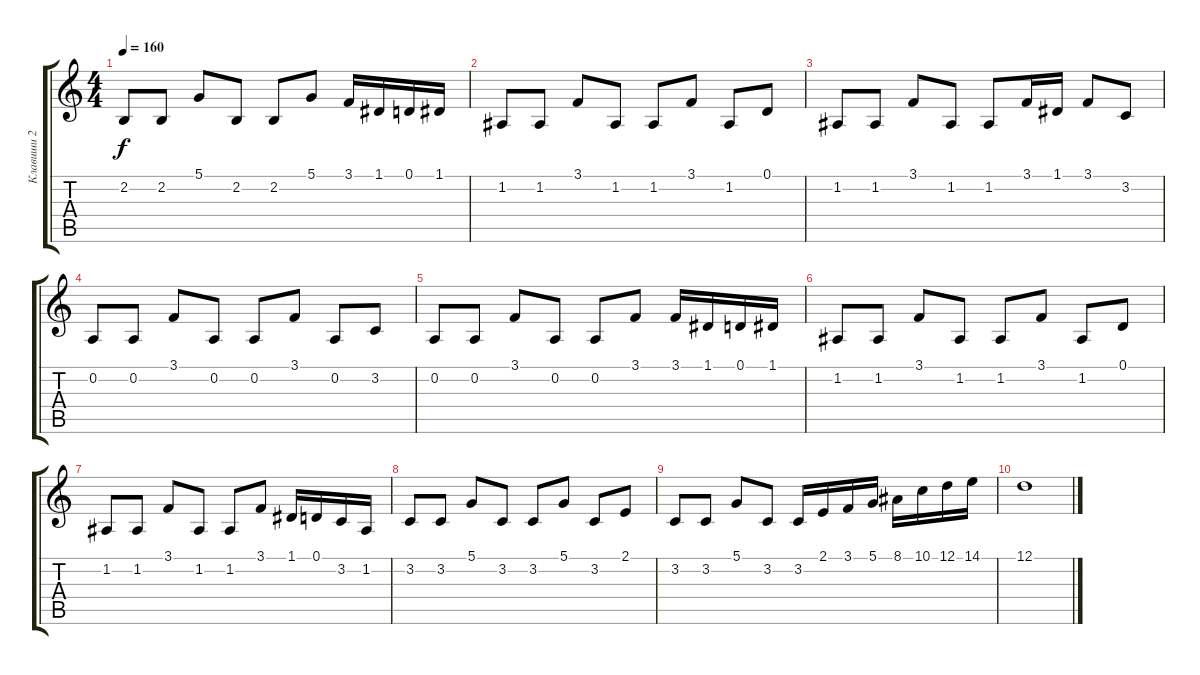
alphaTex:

\track ("Клавиши 2" "Клавиши 2") {instrument pad1newage}
\staff {score tabs}
\tuning (D4 A3 F3 C3 G2 D2) {hide}
\ts (4 4)
\tempo 160
\clef g2
\ks c
2.2.8{dy f} 2.2.8 5.1.8 2.2.8 2.2.8 5.1.8 3.1.16 1.1.16 0.1.16 1.1.16 |
1.2.8 1.2.8 3.1.8 1.2.8 1.2.8 3.1.8 1.2.8 0.1.8 |
1.2.8 1.2.8 3.1.8 1.2.8 1.2.8 3.1.16 1.1.16 3.1.8 3.2.8 |
0.2.8 0.2.8 3.1.8 0.2.8 0.2.8 3.1.8 0.2.8 3.2.8 |
0.2.8 0.2.8 3.1.8 0.2.8 0.2.8 3.1.8 3.1.16 1.1.16 0.1.16 1.1.16 |
1.2.8 1.2.8 3.1.8 1.2.8 1.2.8 3.1.8 1.2.8 0.1.8 |
1.2.8 1.2.8 3.1.8 1.2.8 1.2.8 3.1.8 1.1.16 0.1.16 3.2.16 1.2.16 |
3.2.8 3.2.8 5.1.8 3.2.8 3.2.8 5.1.8 3.2.8 2.1.8 |
3.2.8 3.2.8 5.1.8 3.2.8 3.2.16 2.1.16 3.1.16 5.1.16 8.1.16 10.1.16 12.1.16 14.1.16 |
12.1.1
